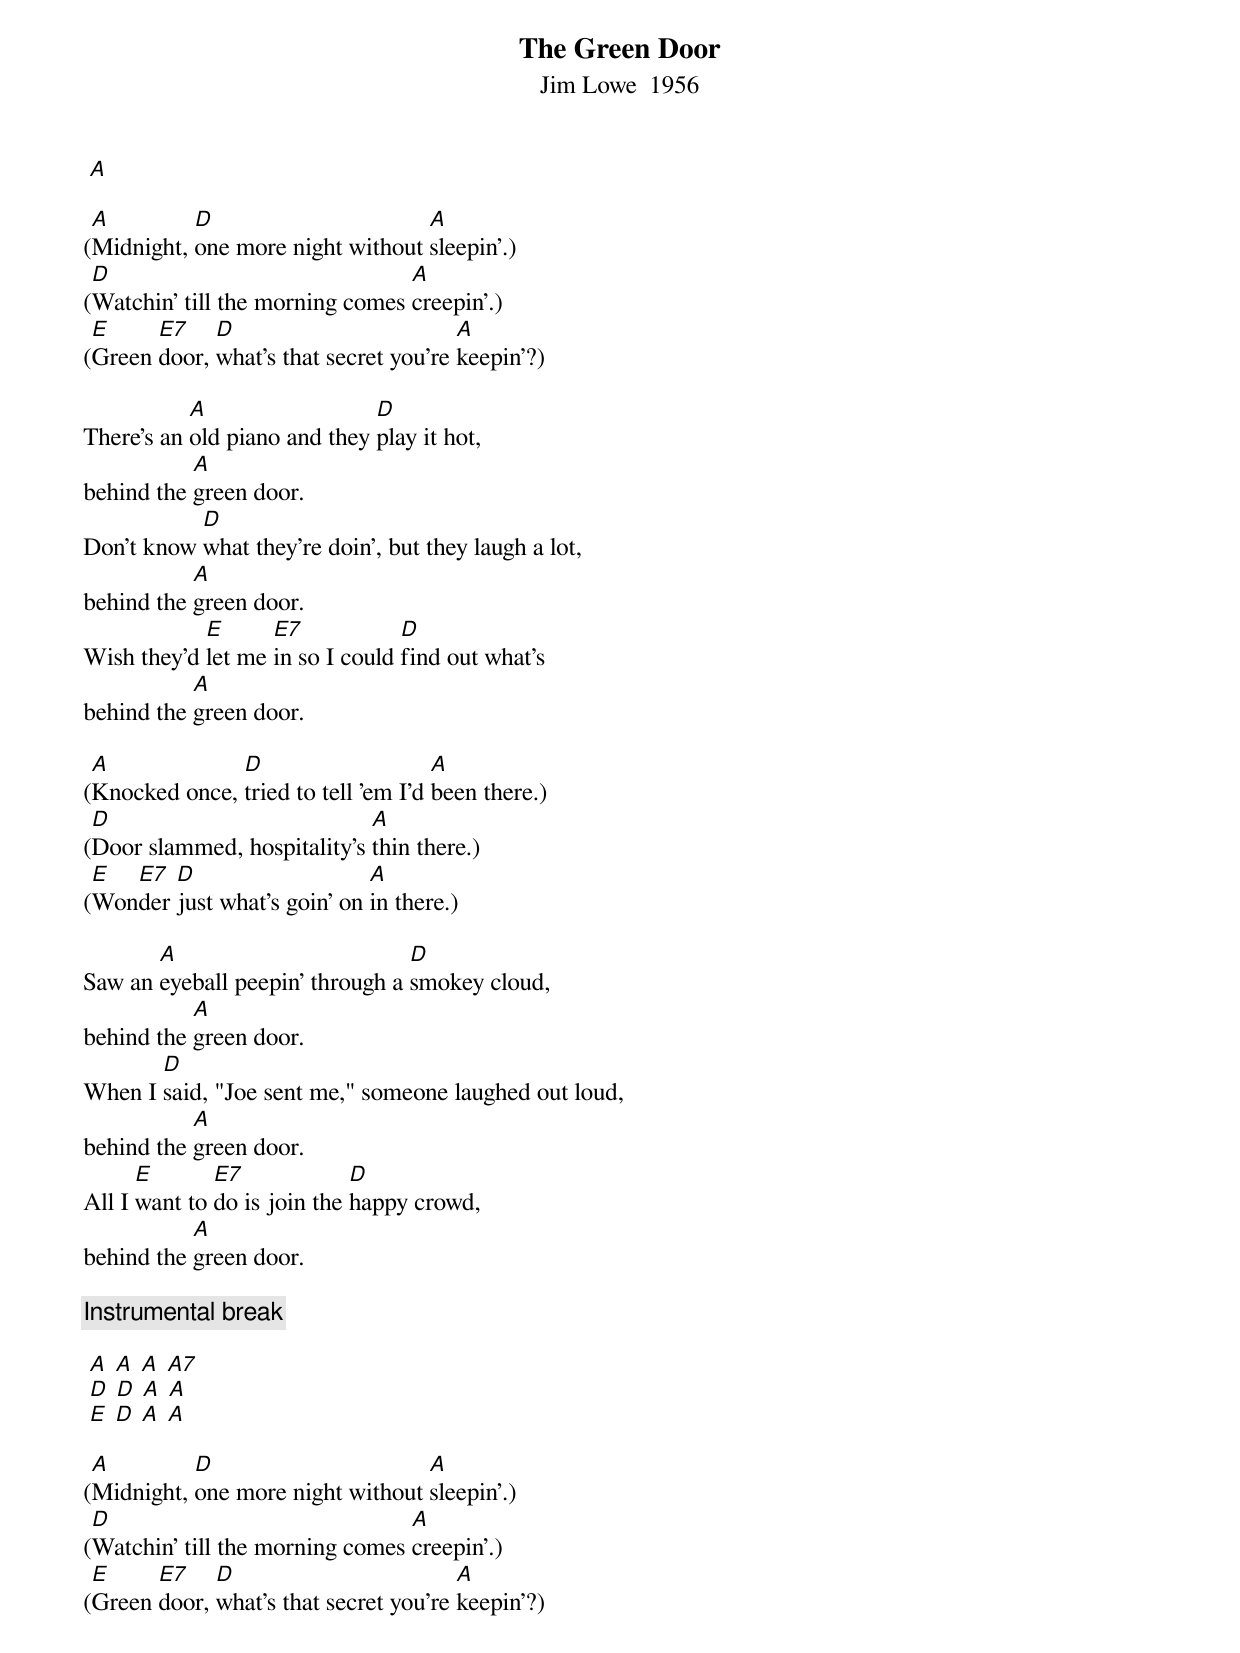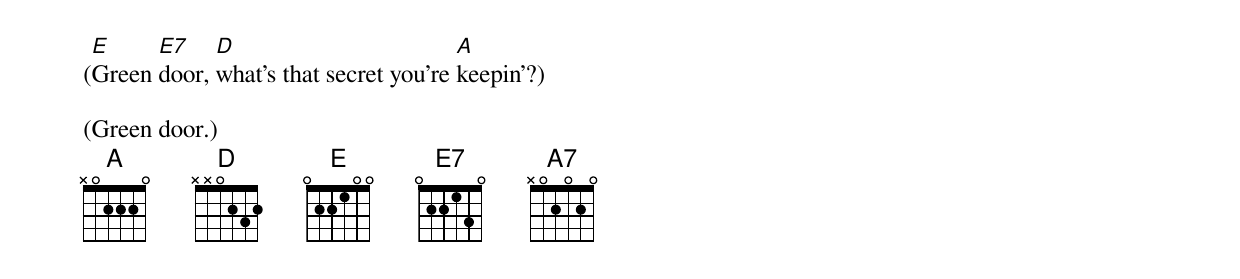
{title: The Green Door}
{subtitle: Jim Lowe  1956}

 [A]

([A]Midnight, [D]one more night without [A]sleepin'.)
([D]Watchin' till the morning comes [A]creepin'.)
([E]Green [E7]door, [D]what's that secret you're [A]keepin'?)

There's an [A]old piano and they [D]play it hot,
behind the [A]green door.
Don't know [D]what they're doin', but they laugh a lot,
behind the [A]green door.
Wish they'd [E]let me [E7]in so I could [D]find out what's
behind the [A]green door.

([A]Knocked once, [D]tried to tell 'em I'd [A]been there.)
([D]Door slammed, hospitality's [A]thin there.)
([E]Won[E7]der [D]just what's goin' on [A]in there.)

Saw an [A]eyeball peepin' through a [D]smokey cloud,
behind the [A]green door.
When I [D]said, "Joe sent me," someone laughed out loud,
behind the [A]green door.
All I [E]want to [E7]do is join the [D]happy crowd,
behind the [A]green door.

{c:Instrumental break}

 [A] [A] [A] [A7]
 [D] [D] [A] [A]
 [E] [D] [A] [A]

([A]Midnight, [D]one more night without [A]sleepin'.)
([D]Watchin' till the morning comes [A]creepin'.)
([E]Green [E7]door, [D]what's that secret you're [A]keepin'?)
([E]Green [E7]door, [D]what's that secret you're [A]keepin'?)

(Green door.)
